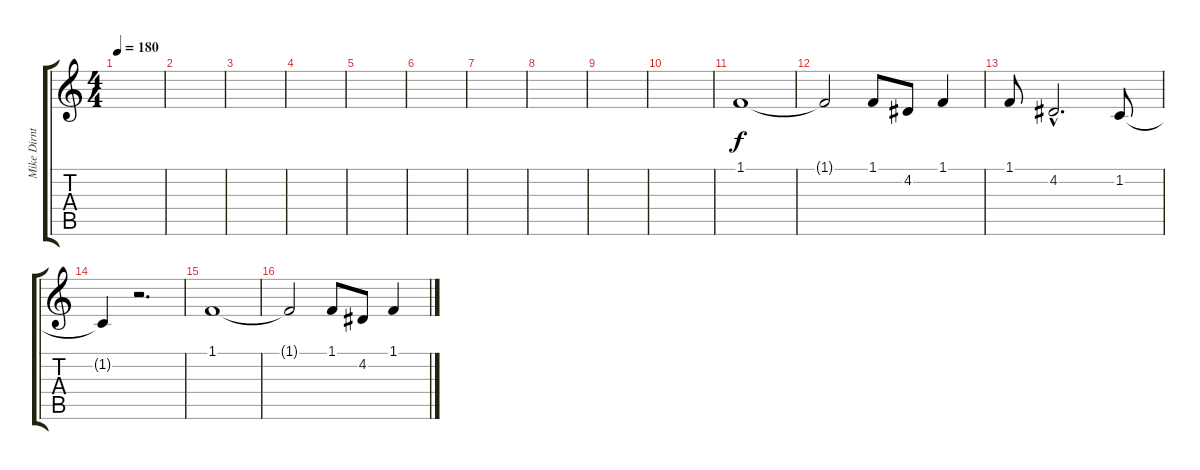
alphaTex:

\track ("Mike Dirnt (BackVocs)" "Mike Dirnt") {instrument ocarina}
\staff {score tabs}
\tuning (E4 B3 G3 D3 A2 E2) {hide}
\ts (4 4)
\tempo 180
\clef g2
\ks c
|
|
|
|
|
|
|
|
|
|
1.1.1 |
1.1{t}.2 1.1.8 4.2.8 1.1.4 |
1.1.8 4.2{hac}.2{d} 1.2.8 |
1.2{t}.4 r.2{d} |
1.1.1 |
1.1{t}.2 1.1.8 4.2.8 1.1.4
